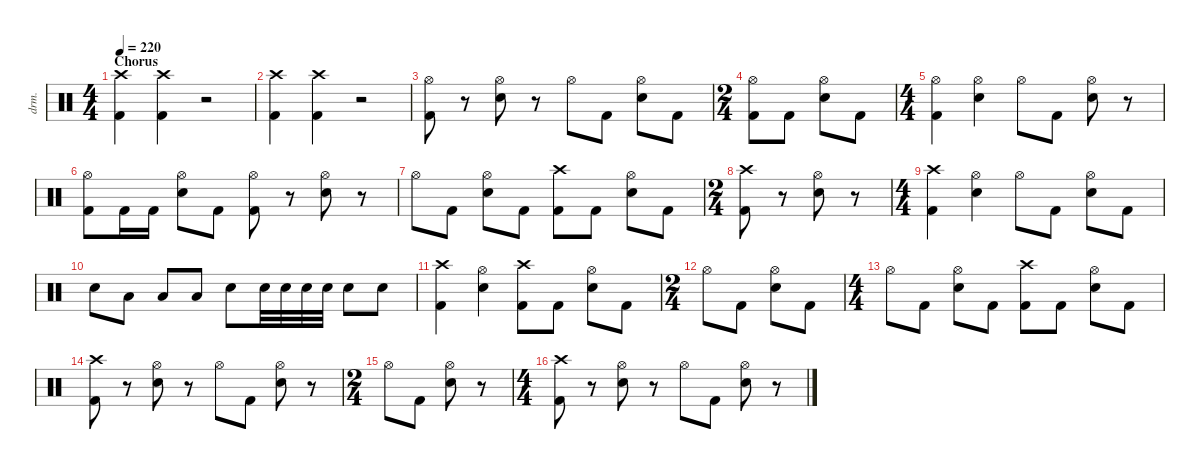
\defaultSystemsLayout 4
\hideDynamics
\bracketExtendMode nobrackets
\track ("Urlich" "drm.") {instrument percussion}
\staff {score}
\articulation defaults
\ts (4 4)
\section ("" "Chorus")
\tempo 220
\clef neutral
\ks c
("Crash high (hit)" "Kick (hit) 2").4{dy f} ("Crash high (hit)" "Kick (hit) 2").4 r.2 |
("Crash high (hit)" "Kick (hit) 2").4 ("Crash high (hit)" "Kick (hit) 2").4 r.2 |
("Hi-Hat (open)" "Kick (hit) 2").8 r.8 ("Hi-Hat (open)" "Snare (hit) 2").8 r.8 "Hi-Hat (open)".8 "Kick (hit) 2".8 ("Hi-Hat (open)" "Snare (hit) 2").8 "Kick (hit) 2".8 |
\ts (2 4)
("Hi-Hat (open)" "Kick (hit) 2").8 "Kick (hit) 2".8 ("Hi-Hat (open)" "Snare (hit) 2").8 "Kick (hit) 2".8 |
\ts (4 4)
("Hi-Hat (open)" "Kick (hit) 2").4 ("Hi-Hat (open)" "Snare (hit) 2").4 "Hi-Hat (open)".8 "Kick (hit) 2".8 ("Hi-Hat (open)" "Snare (hit) 2").8 r.8 |
("Hi-Hat (open)" "Kick (hit) 2").8 "Kick (hit) 2".16 "Kick (hit) 2".16 ("Hi-Hat (open)" "Snare (hit) 2").8 "Kick (hit) 2".8 ("Hi-Hat (open)" "Kick (hit) 2").8 r.8 ("Hi-Hat (open)" "Snare (hit) 2").8 r.8 |
"Hi-Hat (open)".8 "Kick (hit) 2".8 ("Hi-Hat (open)" "Snare (hit) 2").8 "Kick (hit) 2".8 ("Crash high (hit)" "Kick (hit) 2").8 "Kick (hit) 2".8 ("Hi-Hat (open)" "Snare (hit) 2").8 "Kick (hit) 2".8 |
\ts (2 4)
("Crash high (hit)" "Kick (hit) 2").8 r.8 ("Hi-Hat (open)" "Snare (hit) 2").8 r.8 |
\ts (4 4)
("Crash high (hit)" "Kick (hit) 2").4 ("Hi-Hat (open)" "Snare (hit) 2").4 "Hi-Hat (open)".8 "Kick (hit) 2".8 ("Hi-Hat (open)" "Snare (hit) 2").8 "Kick (hit) 2".8 |
"Snare (hit) 2".8 "Low Tom (hit)".8 "Low Tom (hit)".8 "Low Tom (hit)".8 "Snare (hit) 2".8 "Snare (hit) 2".32 "Snare (hit) 2".32 "Snare (hit) 2".32 "Snare (hit) 2".32 "Snare (hit) 2".8 "Snare (hit) 2".8 |
("Crash high (hit)" "Kick (hit) 2").4 ("Hi-Hat (open)" "Snare (hit) 2").4 ("Crash high (hit)" "Kick (hit) 2").8 "Kick (hit) 2".8 ("Hi-Hat (open)" "Snare (hit) 2").8 "Kick (hit) 2".8 |
\ts (2 4)
"Hi-Hat (open)".8 "Kick (hit) 2".8 ("Hi-Hat (open)" "Snare (hit) 2").8 "Kick (hit) 2".8 |
\ts (4 4)
"Hi-Hat (open)".8 "Kick (hit) 2".8 ("Hi-Hat (open)" "Snare (hit) 2").8 "Kick (hit) 2".8 ("Crash high (hit)" "Kick (hit) 2").8 "Kick (hit) 2".8 ("Hi-Hat (open)" "Snare (hit) 2").8 "Kick (hit) 2".8 |
("Crash high (hit)" "Kick (hit) 2").8 r.8 ("Hi-Hat (open)" "Snare (hit) 2").8 r.8 "Hi-Hat (open)".8 "Kick (hit) 2".8 ("Hi-Hat (open)" "Snare (hit) 2").8 r.8 |
\ts (2 4)
"Hi-Hat (open)".8 "Kick (hit) 2".8 ("Hi-Hat (open)" "Snare (hit) 2").8 r.8 |
\ts (4 4)
("Crash high (hit)" "Kick (hit) 2").8 r.8 ("Hi-Hat (open)" "Snare (hit) 2").8 r.8 "Hi-Hat (open)".8 "Kick (hit) 2".8 ("Hi-Hat (open)" "Snare (hit) 2").8 r.8
